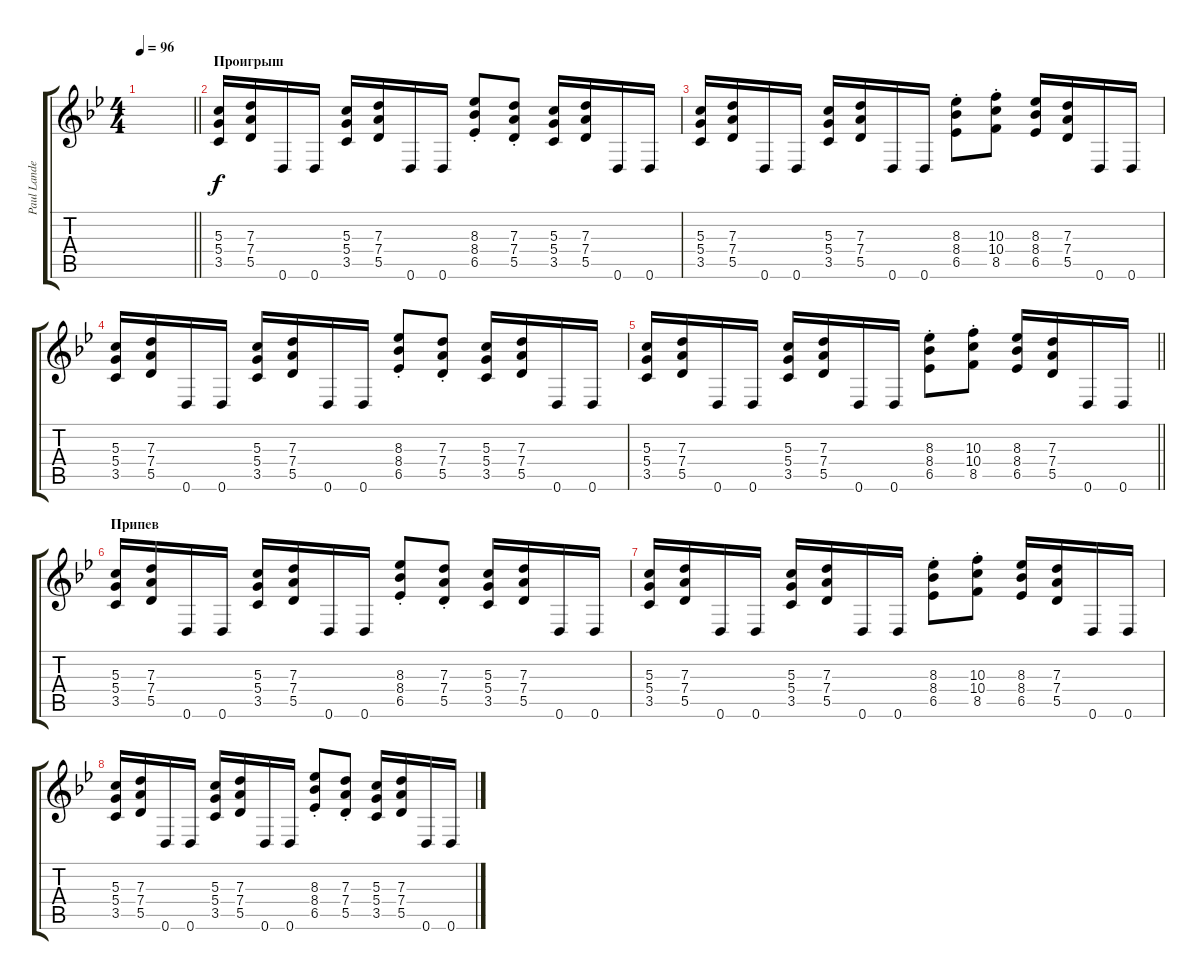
\track ("Paul Landers" "Paul Lande") {instrument distortionguitar}
\staff {score tabs}
\tuning (E4 B3 G3 D3 A2 D2) {hide}
\ts (4 4)
\tempo 96
\clef g2
\barLineRight lightlight
\ks bb
|
\section ("" "Проигрыш")
(5.3 5.4 3.5).16 (7.3 7.4 5.5).16 0.6.16 0.6.16 (5.3 5.4 3.5).16 (7.3 7.4 5.5).16 0.6.16 0.6.16 (8.3{st} 8.4{st} 6.5{st}).8 (7.3{st} 7.4{st} 5.5{st}).8 (5.3 5.4 3.5).16 (7.3 7.4 5.5).16 0.6.16 0.6.16 |
(5.3 5.4 3.5).16 (7.3 7.4 5.5).16 0.6.16 0.6.16 (5.3 5.4 3.5).16 (7.3 7.4 5.5).16 0.6.16 0.6.16 (8.3{st} 8.4{st} 6.5{st}).8 (10.3{st} 10.4{st} 8.5{st}).8 (8.3 8.4 6.5).16 (7.3 7.4 5.5).16 0.6.16 0.6.16 |
(5.3 5.4 3.5).16 (7.3 7.4 5.5).16 0.6.16 0.6.16 (5.3 5.4 3.5).16 (7.3 7.4 5.5).16 0.6.16 0.6.16 (8.3{st} 8.4{st} 6.5{st}).8 (7.3{st} 7.4{st} 5.5{st}).8 (5.3 5.4 3.5).16 (7.3 7.4 5.5).16 0.6.16 0.6.16 |
\barLineRight lightlight
(5.3 5.4 3.5).16 (7.3 7.4 5.5).16 0.6.16 0.6.16 (5.3 5.4 3.5).16 (7.3 7.4 5.5).16 0.6.16 0.6.16 (8.3{st} 8.4{st} 6.5{st}).8 (10.3{st} 10.4{st} 8.5{st}).8 (8.3 8.4 6.5).16 (7.3 7.4 5.5).16 0.6.16 0.6.16 |
\section ("" "Припев")
(5.3 5.4 3.5).16 (7.3 7.4 5.5).16 0.6.16 0.6.16 (5.3 5.4 3.5).16 (7.3 7.4 5.5).16 0.6.16 0.6.16 (8.3{st} 8.4{st} 6.5{st}).8 (7.3{st} 7.4{st} 5.5{st}).8 (5.3 5.4 3.5).16 (7.3 7.4 5.5).16 0.6.16 0.6.16 |
(5.3 5.4 3.5).16 (7.3 7.4 5.5).16 0.6.16 0.6.16 (5.3 5.4 3.5).16 (7.3 7.4 5.5).16 0.6.16 0.6.16 (8.3{st} 8.4{st} 6.5{st}).8 (10.3{st} 10.4{st} 8.5{st}).8 (8.3 8.4 6.5).16 (7.3 7.4 5.5).16 0.6.16 0.6.16 |
(5.3 5.4 3.5).16 (7.3 7.4 5.5).16 0.6.16 0.6.16 (5.3 5.4 3.5).16 (7.3 7.4 5.5).16 0.6.16 0.6.16 (8.3{st} 8.4{st} 6.5{st}).8 (7.3{st} 7.4{st} 5.5{st}).8 (5.3 5.4 3.5).16 (7.3 7.4 5.5).16 0.6.16 0.6.16
